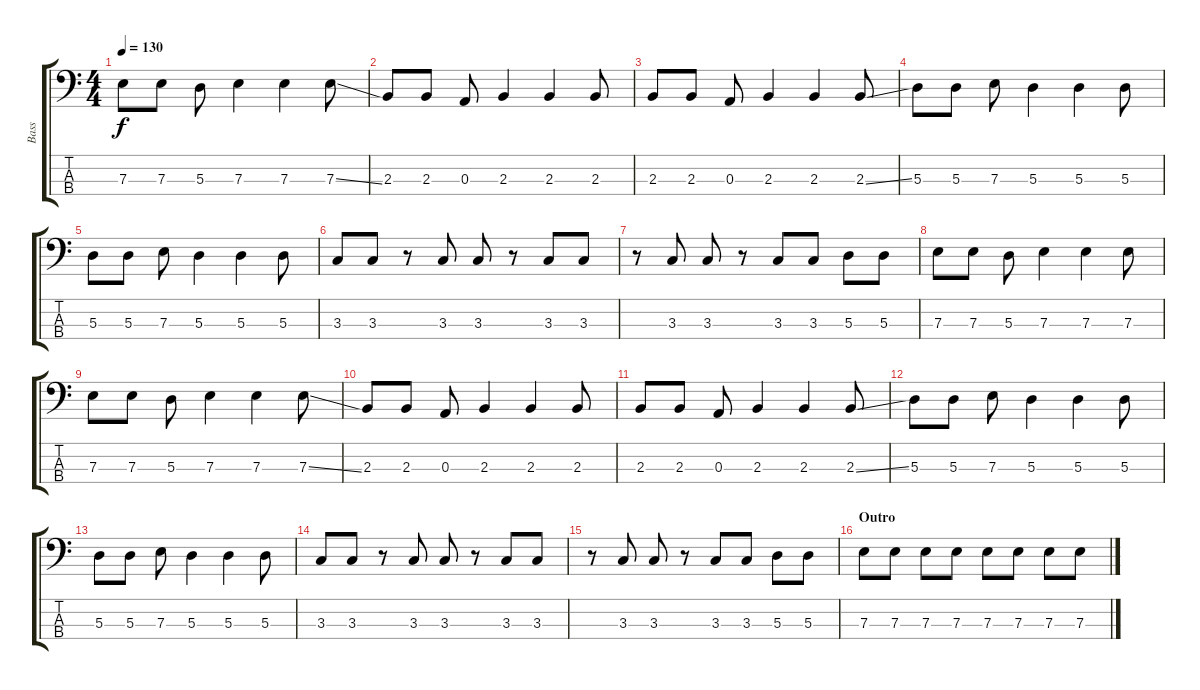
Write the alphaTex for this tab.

\track ("Bass" "Bass") {instrument electricbassfinger}
\staff {score tabs}
\tuning (G2 D2 A1 E1) {hide}
\ts (4 4)
\tempo 130
\clef f4
\ks c
7.3.8{dy f} 7.3.8 5.3.8 7.3.4 7.3.4 7.3{ss}.8 |
2.3.8 2.3.8 0.3.8 2.3.4 2.3.4 2.3.8 |
2.3.8 2.3.8 0.3.8 2.3.4 2.3.4 2.3{ss}.8 |
5.3.8 5.3.8 7.3.8 5.3.4 5.3.4 5.3.8 |
5.3.8 5.3.8 7.3.8 5.3.4 5.3.4 5.3.8 |
3.3.8 3.3.8 r.8 3.3.8 3.3.8 r.8 3.3.8 3.3.8 |
r.8 3.3.8 3.3.8 r.8 3.3.8 3.3.8 5.3.8 5.3.8 |
7.3.8 7.3.8 5.3.8 7.3.4 7.3.4 7.3.8 |
7.3.8 7.3.8 5.3.8 7.3.4 7.3.4 7.3{ss}.8 |
2.3.8 2.3.8 0.3.8 2.3.4 2.3.4 2.3.8 |
2.3.8 2.3.8 0.3.8 2.3.4 2.3.4 2.3{ss}.8 |
5.3.8 5.3.8 7.3.8 5.3.4 5.3.4 5.3.8 |
5.3.8 5.3.8 7.3.8 5.3.4 5.3.4 5.3.8 |
3.3.8 3.3.8 r.8 3.3.8 3.3.8 r.8 3.3.8 3.3.8 |
r.8 3.3.8 3.3.8 r.8 3.3.8 3.3.8 5.3.8 5.3.8 |
\section ("" "Outro")
7.3.8 7.3.8 7.3.8 7.3.8 7.3.8 7.3.8 7.3.8 7.3.8
